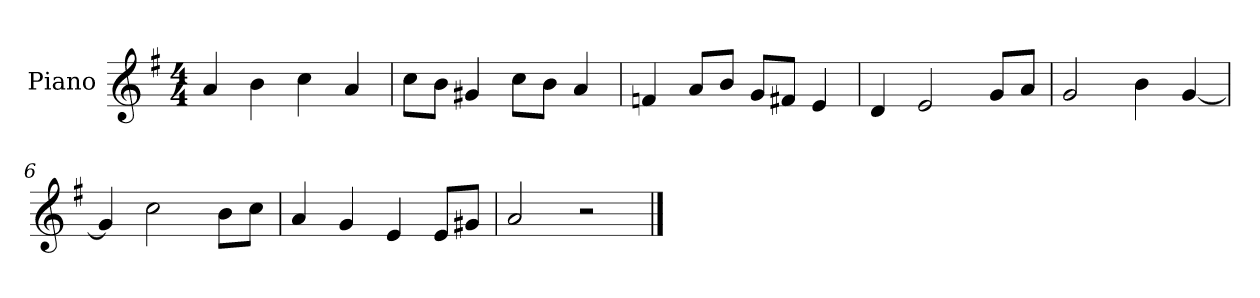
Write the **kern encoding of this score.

**kern
*part1
*staff1
*I"Piano
*I'P-no
*clefG2
*k[f#]
*M4/4
*MM90
=1
4a/
4b\
4cc\
4a/
=2
8cc\L
8b\J
4g#X/
8cc\L
8b\J
4a/
=3
4fn/
8a/L
8b/J
8g/L
8f#X/J
4e/
=4
4d/
2e/
8g/L
8a/J
=5
2g/
4b\
[4g/
=6
4g/]
2cc\
8b\L
8cc\J
=7
4a/
4g/
4e/
8e/L
8g#X/J
!!LO:LB:g=z
=8
2a/
2r
==
*-
